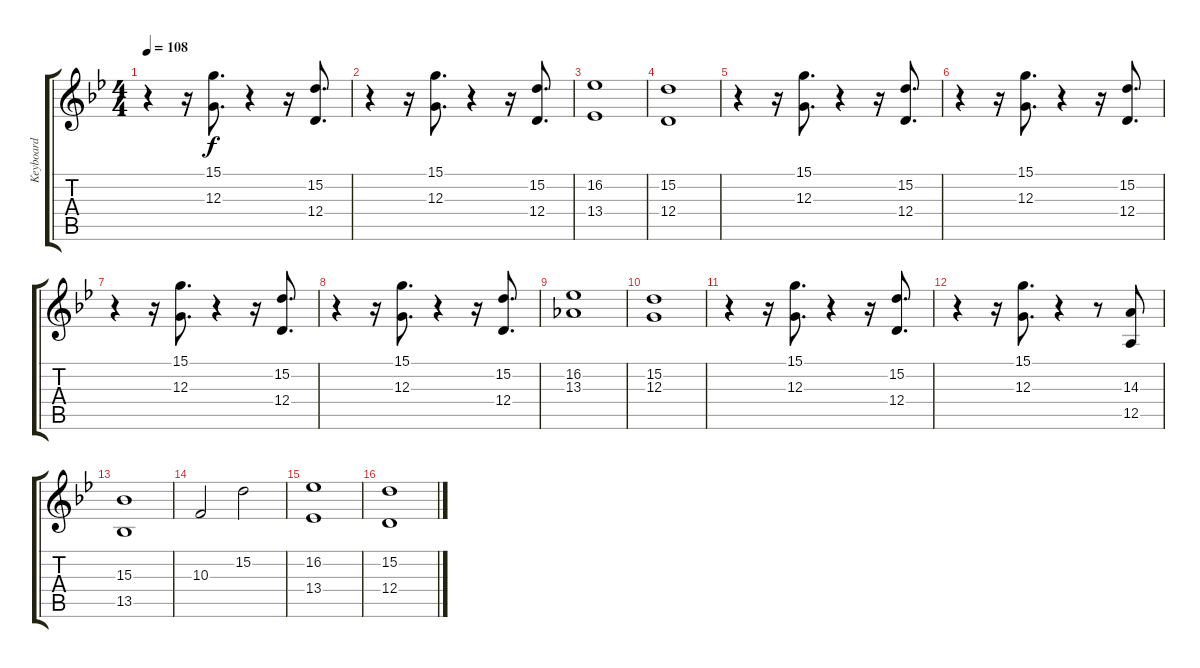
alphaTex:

\track ("Keyboard" "Keyboard") {instrument stringensemble1}
\staff {score tabs}
\tuning (E4 B3 G3 D3 A2 E2) {hide}
\ts (4 4)
\tempo 108
\clef g2
\ks bb
r.4{dy f} r.16 (15.1 12.3).8{d} r.4 r.16 (15.2 12.4).8{d} |
r.4 r.16 (15.1 12.3).8{d} r.4 r.16 (15.2 12.4).8{d} |
(16.2 13.4).1 |
(15.2 12.4).1 |
r.4 r.16 (15.1 12.3).8{d} r.4 r.16 (15.2 12.4).8{d} |
r.4 r.16 (15.1 12.3).8{d} r.4 r.16 (15.2 12.4).8{d} |
r.4 r.16 (15.1 12.3).8{d} r.4 r.16 (15.2 12.4).8{d} |
r.4 r.16 (15.1 12.3).8{d} r.4 r.16 (15.2 12.4).8{d} |
(16.2 13.3).1 |
(15.2 12.3).1 |
r.4 r.16 (15.1 12.3).8{d} r.4 r.16 (15.2 12.4).8{d} |
r.4 r.16 (15.1 12.3).8{d} r.4 r.8 (14.3 12.5).8 |
(15.3 13.5).1 |
10.3.2 15.2.2 |
(16.2 13.4).1 |
(15.2 12.4).1
